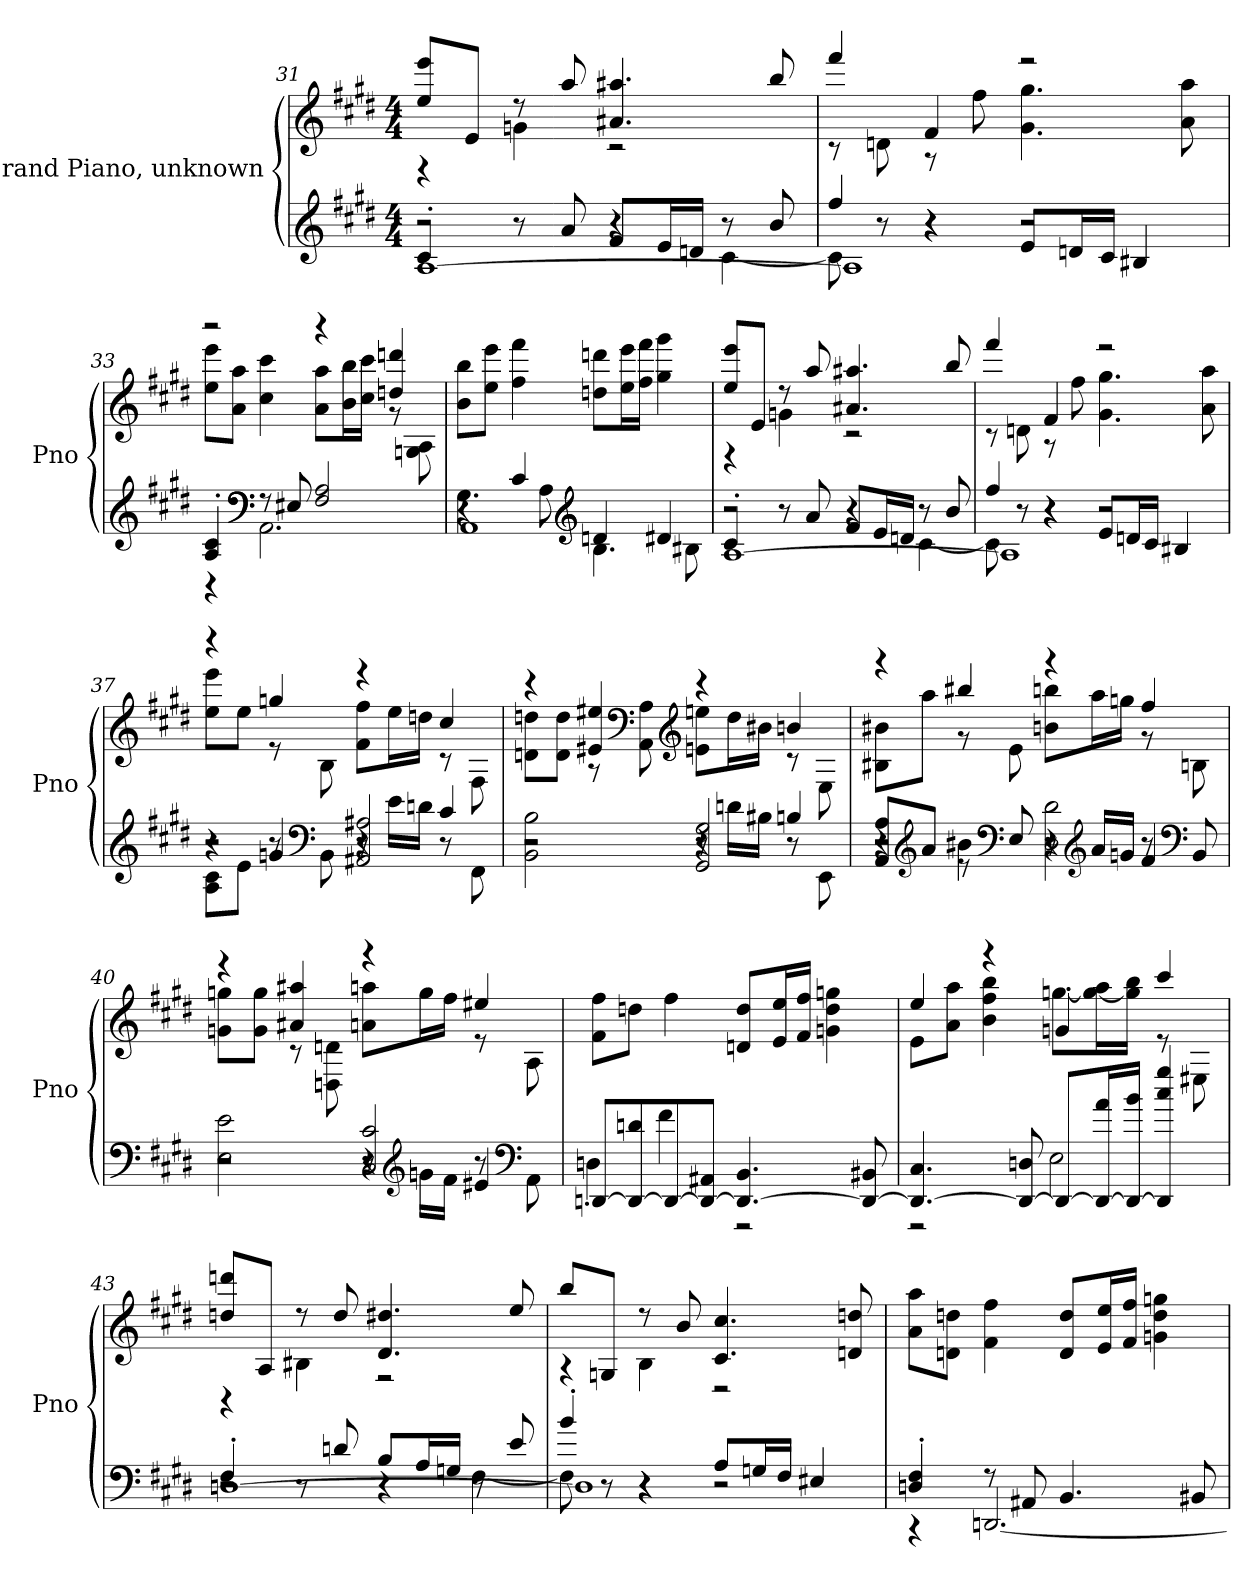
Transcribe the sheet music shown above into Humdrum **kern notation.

**kern	**kern
*part1	*part1
*staff2	*staff1
*I"Grand Piano, unknown	*
*I'Pno	*
*clefG2	*clefG2
*k[f#c#g#d#]	*k[f#c#g#d#]
*M4/4	*M4/4
=31	=31
*^	*^
*	*^	*	*
4c#'/	2r	[1A	8ee/ 8eee/L	4r
.	.	.	8e/J	.
8r	.	.	8r	4gn\
8a/	.	.	8aa/	.
8f#/L	4r	.	4.a#X/ 4.aa#X/	2r
16e/L	.	.	.	.
16dn/JJ	.	.	.	.
8r	[4c#\	.	.	.
8b/	.	.	8bb/	.
!!LO:LB:g=z	!!
=32	=32	=32	=32	=32
4ff#/	8c#\]	1A]	4fff#/	8r
.	8r	.	.	8dn\
4r	4r	.	4f#/	8r
.	.	.	.	8ff#\
8e/L	2r	.	2r	4.g#\ 4.gg#\
16dn/L	.	.	.	.
16c#/JJ	.	.	.	.
4B#X/	.	.	.	.
.	.	.	.	8a\ 8aa\
*	*v	*v	*	*
=33	=33	=33	=33
4A/' 4c#/'	4r	2r	8ee\ 8eee\L
.	.	.	8a\ 8aa\J
*clefF4	*	*	*
8r	2.AA\	.	4cc#\ 4ccc#\
8E#X/	.	.	.
2F#/ 2A/	.	4r	8a\ 8aa\L
.	.	.	16b\ 16bb\L
.	.	.	16cc#\ 16ccc#\JJ
.	.	4ddn/ 4dddn/	8r
.	.	.	8Gn\ 8A\
*	*	*v	*v
=34	=34	=34
*	*^	*
4r	4.G#\	1AA	8b\ 8bb\L
.	.	.	8ee\ 8eee\J
4c#/	.	.	4ff#\ 4fff#\
.	8A\	.	.
*clefG2	*	*	*
4dn/	4.B\	.	8ddn\ 8dddn\L
.	.	.	16ee\ 16eee\L
.	.	.	16ff#\ 16fff#\JJ
4d#X/	.	.	4gg#\ 4ggg#\
.	8B#X\	.	.
!!LO:LB:g=z
=35	=35	=35	=35
*	*	*	*^
4c#'/	2r	[1A	8ee/ 8eee/L	4r
.	.	.	8e/J	.
8r	.	.	8r	4gn\
8a/	.	.	8aa/	.
8f#/L	4r	.	4.a#X/ 4.aa#X/	2r
16e/L	.	.	.	.
16dn/JJ	.	.	.	.
8r	[4c#\	.	.	.
8b/	.	.	8bb/	.
=36	=36	=36	=36	=36
4ff#/	8c#\]	1A]	4fff#/	8r
.	8r	.	.	8dn\
4r	4r	.	4f#/	8r
.	.	.	.	8ff#\
8e/L	2r	.	2r	4.g#\ 4.gg#\
16dn/L	.	.	.	.
16c#/JJ	.	.	.	.
4B#X/	.	.	.	.
.	.	.	.	8a\ 8aa\
=37	=37	=37	=37	=37
2r	8A\ 8c#\L	4r	4r	8ee\ 8eee\L
.	8e\J	.	.	8ee\J
.	8r	4gn/	4ggn/	8r
*clefF4	*	*	*	*
.	8BB\	.	.	8B\
4r	8r	2AA#X/ 2A#X/	4r	8f#\ 8ff#\L
.	16e\LL	.	.	16ee\L
.	16dn\JJ	.	.	16ddn\JJ
4c#/	8r	.	4cc#/	8r
.	8FF#\	.	.	8F#\
!!LO:LB:g=z	!!
=38	=38	=38	=38	=38
2r	2BB\ 2B\	2r	4r	8dn\ 8ddn\L
.	.	.	.	8d\ 8dd\J
.	.	.	4e#X/ 4ee#X/	8r
*	*	*	*clefF4	*
.	.	.	.	8AA\ 8A\
*	*	*	*clefG2	*
4r	8r	2GG#/ 2G#/	4r	8en\ 8een\L
.	16dn\LL	.	.	16dd\L
.	16B#X\JJ	.	.	16b#X\JJ
4Bn/	8r	.	4bn/	8r
.	8EE\	.	.	8E\
=39	=39	=39	=39	=39
2r	4r	8AA/ 8A/L	4r	8B#X\ 8b#X\L
*clefG2	*	*	*	*
.	.	8a/J	.	8aa\J
.	4b#X\	8r	4bb#X/	8r
*clefF4	*	*	*	*
.	.	8E/	.	8e\
4r	2D#\ 2d#\	8r	4r	8bn\ 8bbn\L
*clefG2	*	*	*	*
.	.	16a/LL	.	16aa\L
.	.	16gn/JJ	.	16ggn\JJ
4f#/	.	8r	4ff#/	8r
*clefF4	*	*	*	*
.	.	8BB/	.	8Bn\
!!LO:LB:g=z	!!
=40	=40	=40	=40	=40
2r	2E\ 2e\	2r	4r	8gn\ 8ggn\L
.	.	.	.	8g\ 8gg\J
.	.	.	4a#X/ 4aa#X/	8r
.	.	.	.	8Dn\ 8dn\
4r	8r	2C#/ 2c#/	4r	8an\ 8aan\L
*clefG2	*	*	*	*
.	16gn\LL	.	.	16gg\L
.	16f#\JJ	.	.	16ff#\JJ
4e#X/	8r	.	4ee#X/	8r
*clefF4	*	*	*	*
.	8AA\	.	.	8A\
*	*v	*v	*	*
*	*	*v	*v
=41	=41	=41
[8DDn/L	4Dn'\	8f#\ 8ff#\L
8DD/_ 8dn/	.	8ddn\J
8DD/_	4f#\	4ff#\
8DD/_ 8AA#X/J	.	.
4.DD/_ 4.BB/	2r	8dn/ 8dd/L
.	.	16e/ 16ee/L
.	.	16f#/ 16ff#/JJ
.	.	4gn\ 4dd\ 4ggn\
8DD/_ 8BB#X/	.	.
!!LO:PB:g=z
=42	=42	=42
*	*	*^
4.DD/_ 4.C#/	2r	4ee/	8e\L
.	.	.	8a\ 8aa\J
.	.	4r	4b\ 4ff#\ 4bb\
8DD/_ 8Dn/	.	.	.
8DD/L_	2E\	4gn'/	[8ggn\L
16DD/_ 16a/L	.	.	16gg\_ 16aa\L
16DD/_ 16b/JJ	.	.	16gg\] 16bb\JJ
4DD/] 4cc#/ 4gg#/	.	4ccc#/	8r
.	.	.	8E#X\
=43	=43	=43	=43
*	*^	*	*
4F#'/	2r	[1Dn	8ddn/ 8dddn/L	4r
.	.	.	8A/J	.
8r	.	.	8r	4B#X\
8dn/	.	.	8dd/	.
8B/L	4r	.	4.d#/ 4.dd#X/	2r
16A/L	.	.	.	.
16Gn/JJ	.	.	.	.
8r	[4F#\	.	.	.
8e/	.	.	8ee/	.
=44	=44	=44	=44	=44
4b'/	8F#\]	1D]	8bb/L	4r
.	8r	.	8Gn/J	.
4r	4r	.	8r	4B\
.	.	.	8b/	.
8A/L	2r	.	4.c#/ 4.cc#/	2r
16Gn/L	.	.	.	.
16F#/JJ	.	.	.	.
4E#X/	.	.	.	.
.	.	.	8dn/ 8ddn/	.
*	*v	*v	*	*
*	*	*v	*v
!!LO:LB:g=z
=45	=45	=45
4Dn/' 4F#/'	4r	8a\ 8aa\L
.	.	8dn\ 8ddn\J
8r	[2.DDn/	4f#\ 4ff#\
8AA#X/	.	.
4.BB/	.	8d/ 8dd/L
.	.	16e/ 16ee/L
.	.	16f#/ 16ff#/JJ
.	.	4gn\ 4dd\ 4ggn\
8BB#X/	.	.
*v	*v	*
=	=
*-	*-
